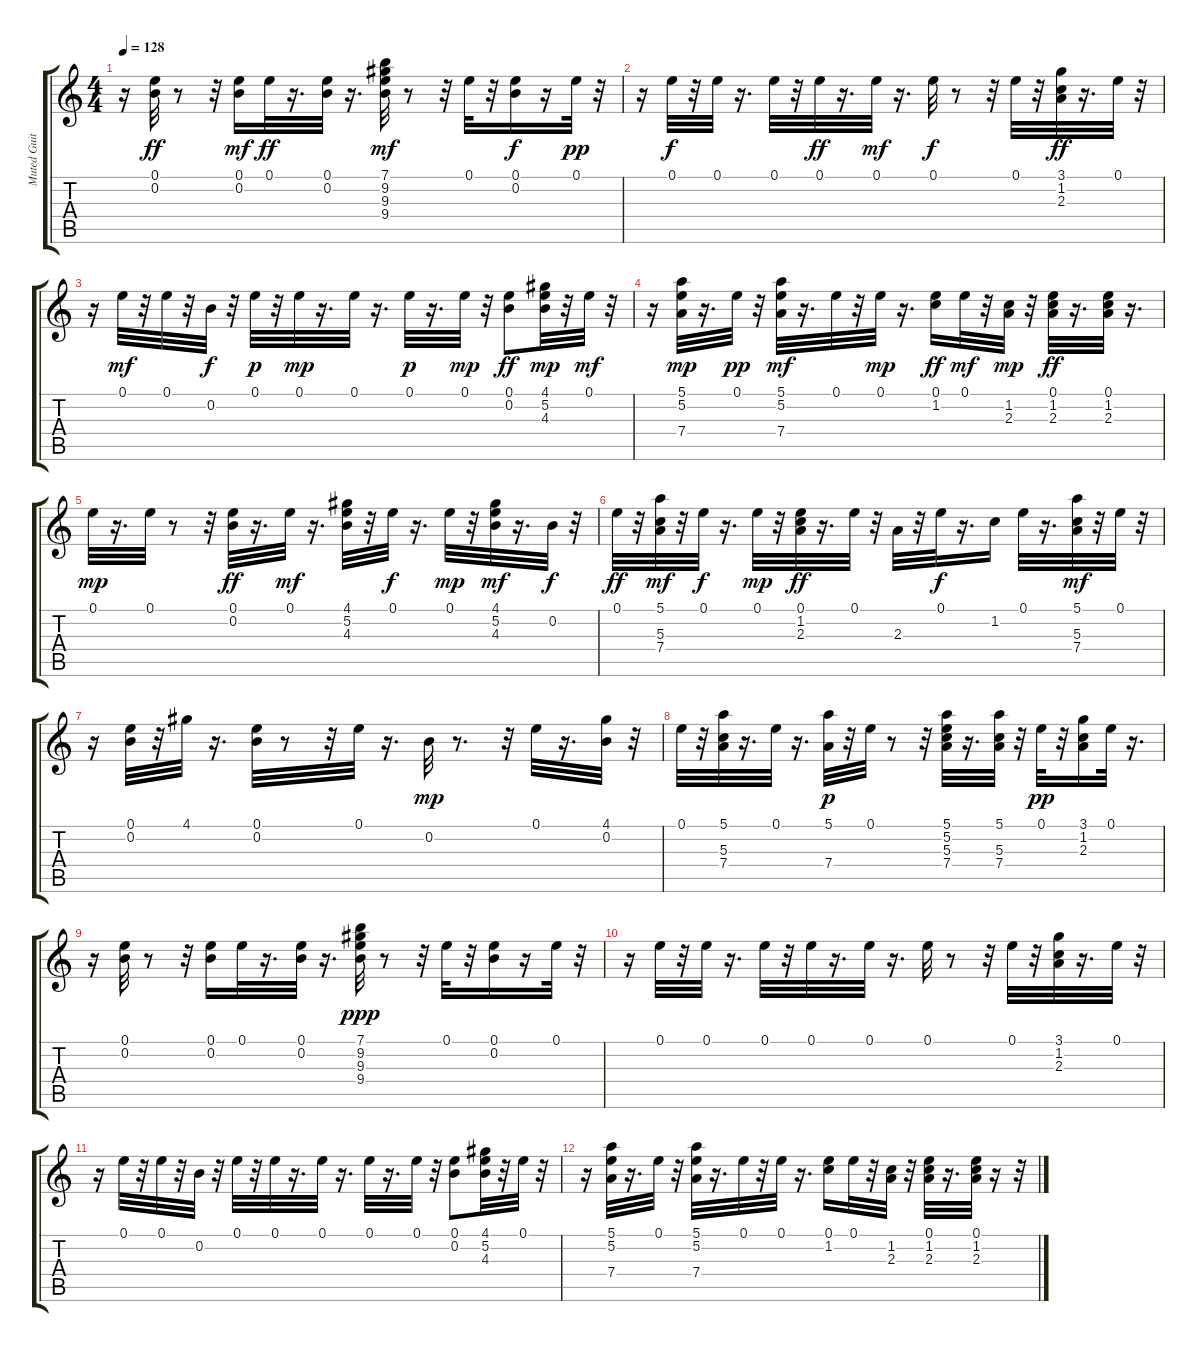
\track ("Muted Guitar" "Muted Guit") {instrument electricguitarmuted}
\staff {score tabs}
\tuning (E4 B3 G3 D3 A2 E2) {hide}
\ts (4 4)
\tempo 128
\clef g2
\ks c
r.16{dy mf} (0.1 0.2).32{dy ff} r.8 r.32 (0.1 0.2).16{dy mf} 0.1.32{dy ff} r.16{d} (0.1 0.2).32 r.16{d} (7.1 9.2 9.3 9.4).32{dy mf} r.8 r.32 0.1.32 r.32 (0.1 0.2).16{dy f} r.16 0.1.32{dy pp} r.32 |
r.16 0.1.32{dy f} r.32 0.1.32 r.16{d} 0.1.32 r.32 0.1.32{dy ff} r.16{d} 0.1.32{dy mf} r.16{d} 0.1.32{dy f} r.8 r.32 0.1.32 r.32 (3.1 1.2 2.3).32{dy ff} r.16{d} 0.1.32 r.32 |
r.16 0.1.32{dy mf} r.32 0.1.32 r.32 0.2.32{dy f} r.32 0.1.32{dy p} r.32 0.1.32{dy mp} r.16{d} 0.1.32 r.16{d} 0.1.32{dy p} r.16{d} 0.1.32{dy mp} r.32 (0.1 0.2).8{dy ff} (4.1 5.2 4.3).32{dy mp} r.32 0.1.32{dy mf} r.32 |
r.16 (5.1 5.2 7.4).32{dy mp} r.16{d} 0.1.32{dy pp} r.32 (5.1 5.2 7.4).32{dy mf} r.16{d} 0.1.32 r.32 0.1.32{dy mp} r.16{d} (0.1 1.2).16{dy ff} 0.1.32{dy mf} r.32 (1.2 2.3).32{dy mp} r.32 (0.1 1.2 2.3).32{dy ff} r.16{d} (0.1 1.2 2.3).32 r.16{d} |
0.1.32{dy mp} r.16{d} 0.1.32 r.8 r.32 (0.1 0.2).32{dy ff} r.16{d} 0.1.32{dy mf} r.16{d} (4.1 5.2 4.3).32 r.32 0.1.32{dy f} r.16{d} 0.1.32{dy mp} r.32 (4.1 5.2 4.3).32{dy mf} r.16{d} 0.2.32{dy f} r.32 |
0.1.32{dy ff} r.32 (5.1 5.3 7.4).32{dy mf} r.32 0.1.32{dy f} r.16{d} 0.1.32{dy mp} r.32 (0.1 1.2 2.3).32{dy ff} r.16{d} 0.1.32 r.32 2.3.32 r.32 0.1.32{dy f} r.16{d} 1.2.16 0.1.32 r.16{d} (5.1 5.3 7.4).32{dy mf} r.32 0.1.32 r.32 |
r.16 (0.1 0.2).32 r.32 4.1.32 r.16{d} (0.1 0.2).32 r.8 r.32 0.1.32 r.16{d} 0.2.32{dy mp} r.8{d} r.32 0.1.32 r.16{d} (4.1 0.2).32 r.32 |
0.1.32 r.32 (5.1 5.3 7.4).32 r.16{d} 0.1.32 r.16{d} (5.1 7.4).32{dy p} r.32 0.1.32 r.8 r.32 (5.1 5.2 5.3 7.4).32 r.16{d} (5.1 5.3 7.4).32 r.32 0.1.32{dy pp} r.32 (3.1 1.2 2.3).16 0.1.32 r.16{d} |
r.16 (0.1 0.2).32 r.8 r.32 (0.1 0.2).16 0.1.32 r.16{d} (0.1 0.2).32 r.16{d} (7.1 9.2 9.3 9.4).32{dy ppp} r.8 r.32 0.1.32 r.32 (0.1 0.2).16 r.16 0.1.32 r.32 |
r.16 0.1.32 r.32 0.1.32 r.16{d} 0.1.32 r.32 0.1.32 r.16{d} 0.1.32 r.16{d} 0.1.32 r.8 r.32 0.1.32 r.32 (3.1 1.2 2.3).32 r.16{d} 0.1.32 r.32 |
r.16 0.1.32 r.32 0.1.32 r.32 0.2.32 r.32 0.1.32 r.32 0.1.32 r.16{d} 0.1.32 r.16{d} 0.1.32 r.16{d} 0.1.32 r.32 (0.1 0.2).8 (4.1 5.2 4.3).32 r.32 0.1.32 r.32 |
r.16 (5.1 5.2 7.4).32 r.16{d} 0.1.32 r.32 (5.1 5.2 7.4).32 r.16{d} 0.1.32 r.32 0.1.32 r.16{d} (0.1 1.2).16 0.1.32 r.32 (1.2 2.3).32 r.32 (0.1 1.2 2.3).32 r.16{d} (0.1 1.2 2.3).32 r.16 r.32
